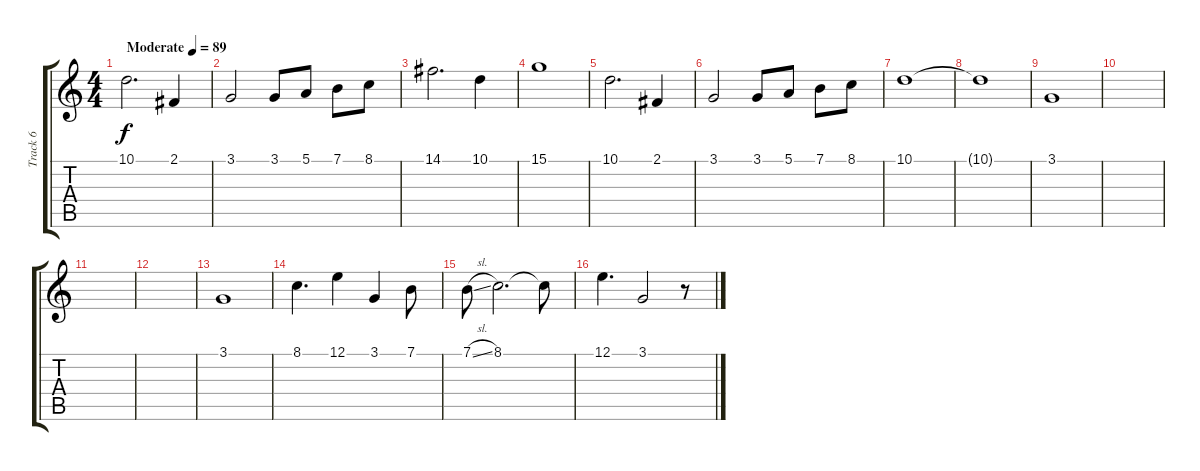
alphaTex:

\track ("Track 6" "Track 6") {instrument pad2warm}
\staff {score tabs}
\tuning (E4 B3 G3 D3 A2 E2) {hide}
\ts (4 4)
\tempo (89 "Moderate")
\clef g2
\ks c
10.1.2{d dy f instrument pad2warm} 2.1.4 |
3.1.2 3.1.8 5.1.8 7.1.8 8.1.8 |
14.1.2{d} 10.1.4 |
15.1.1 |
10.1.2{d} 2.1.4 |
3.1.2 3.1.8 5.1.8 7.1.8 8.1.8 |
10.1.1 |
10.1{t}.1 |
3.1.1 |
|
|
|
3.1.1 |
8.1.4{d} 12.1.4 3.1.4 7.1.8 |
7.1{sl}.8 8.1.2{d} 8.1{t}.8 |
12.1.4{d} 3.1.2 r.8
